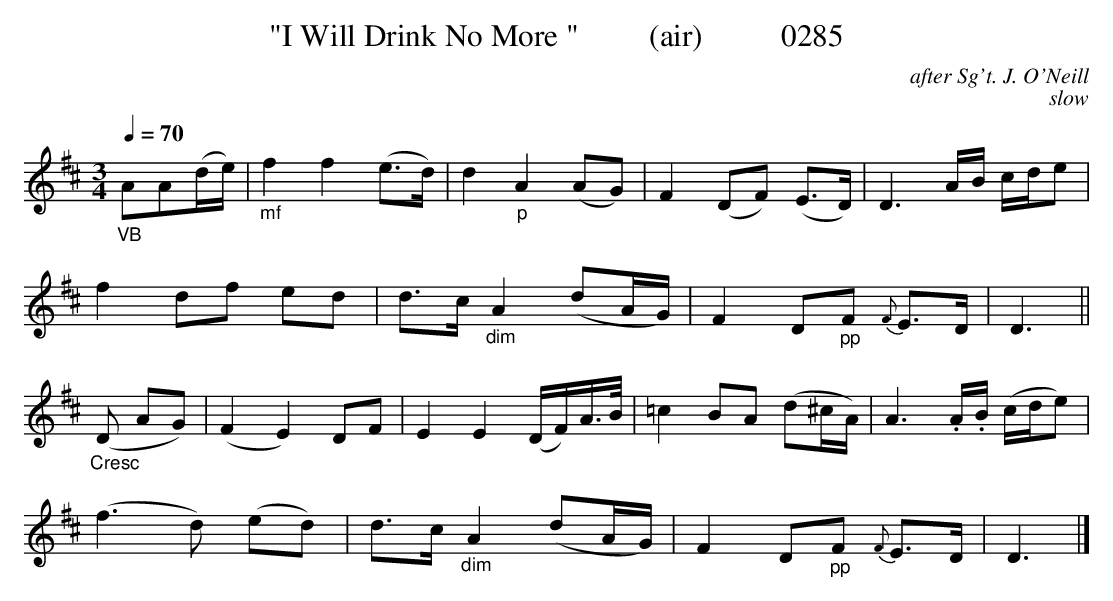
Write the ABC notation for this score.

X:1
T:"I Will Drink No More "         (air)          0285
C:after Sg't. J. O'Neill
C:slow
Q:1/4=70
M:3/4
L:1/8
K:D
"_VB"AA(d/2e/2)|"_mf"f2f2(e3/2d/2)|d2"_p"A2(AG)|F2(DF) (E3/2D/2)|D3A/2B/2 c/2d/2e|
f2df ed|d3/2c/2"_dim"A2(dA/2G/2)|F2D"_pp"F {F}E3/2D/2|D3||
"_Cresc"(D AG)|(F2E2)DF|E2E2(D/2F/2)A3/4B/4|=c2BA (d^c/2A/2)|A3.A/2.B/2 (c/2d/2e)|
(f3d) (ed)|d3/2c/2"_dim"A2(dA/2G/2)|F2D"_pp"F {F}E3/2D/2|D3|]
